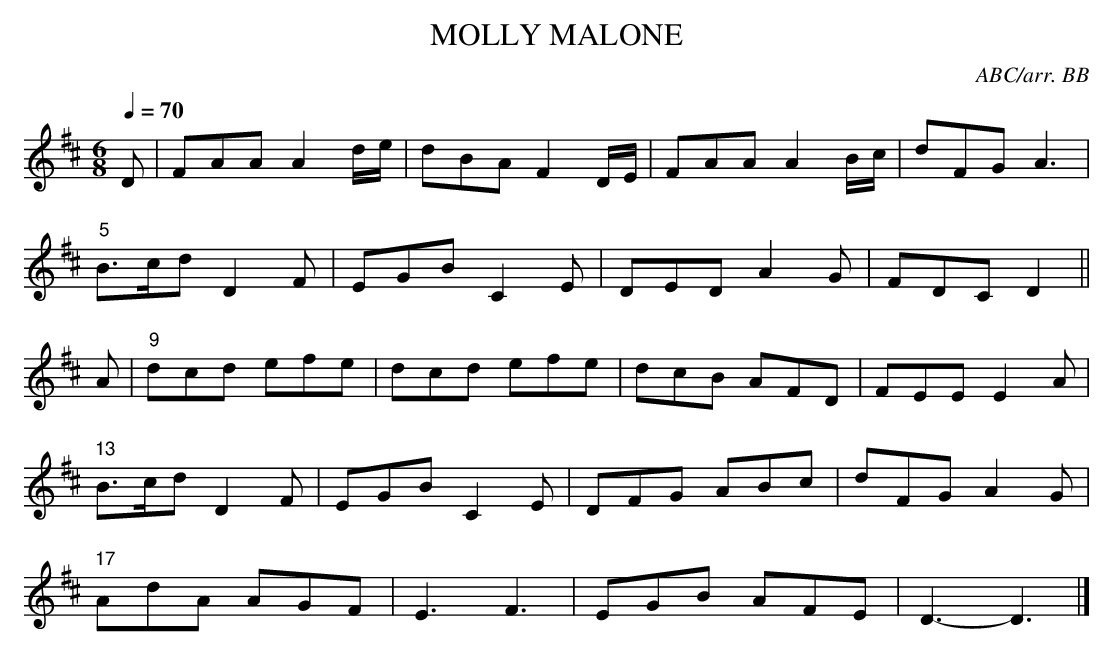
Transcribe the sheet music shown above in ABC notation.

X:1
T:MOLLY MALONE
C:ABC/arr. BB
L:1/8
M:6/8
song melody nonetheless.
Q:1/4=70
K:D
D|FAA A2d/e/|dBA F2D/E/|FAA A2B/c/|dFG A3|
"5"B>cd D2F|EGB C2E|DED A2G|FDC D2 ||
A|"9"dcd efe|dcd efe|dcB AFD|FEE E2A|
"13"B>cd D2F|EGB C2E|DFG ABc|dFG A2G|
"17"AdA AGF|E3 F3|EGB AFE|D3-D3 |]
